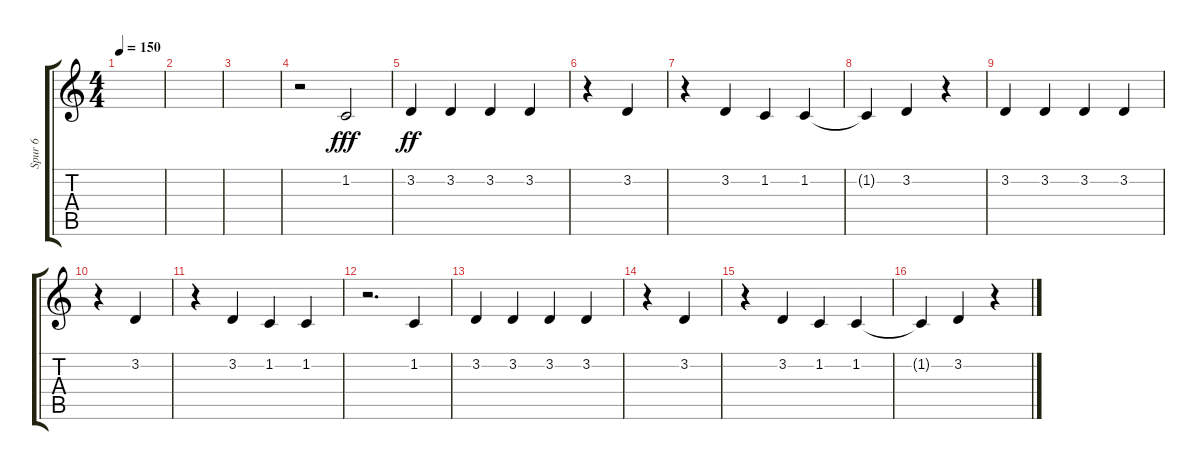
\track ("Spur 6" "Spur 6") {instrument tenorsax}
\staff {score tabs}
\tuning (E4 B3 G3 D3 A2 E2) {hide}
\ts (4 4)
\tempo 150
\clef g2
\ks c
|
|
|
r.2 1.2.2{dy fff} |
3.2.4{dy ff} 3.2.4 3.2.4 3.2.4 |
r.4 3.2.4 |
r.4 3.2.4 1.2.4 1.2.4 |
1.2{t}.4 3.2.4 r.4 |
3.2.4 3.2.4 3.2.4 3.2.4 |
r.4 3.2.4 |
r.4 3.2.4 1.2.4 1.2.4 |
r.2{d} 1.2.4 |
3.2.4 3.2.4 3.2.4 3.2.4 |
r.4 3.2.4 |
r.4 3.2.4 1.2.4 1.2.4 |
1.2{t}.4 3.2.4 r.4
